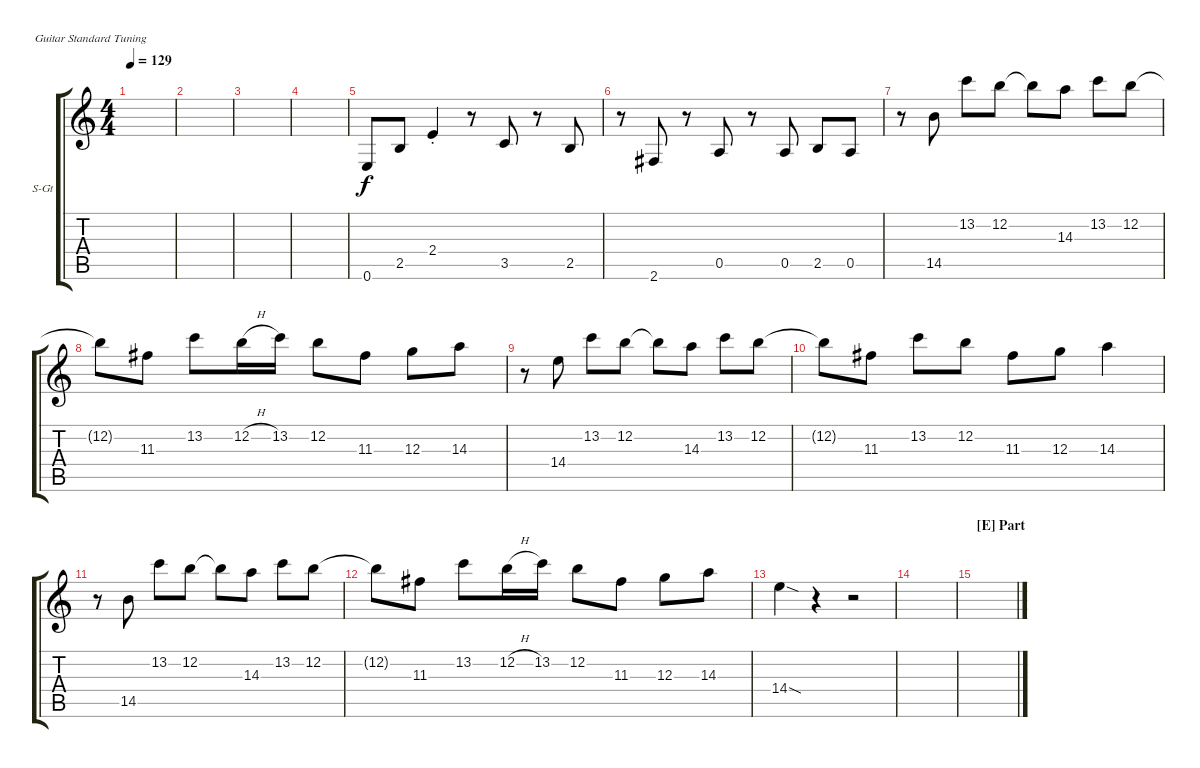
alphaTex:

\defaultSystemsLayout 4
\bracketExtendMode groupsimilarinstruments
\firstSystemTrackNameOrientation horizontal
\otherSystemsTrackNameOrientation horizontal
\track ("Guitar III" "S-Gt") {mute instrument acousticguitarsteel}
\staff {score tabs}
\tuning (E4 B3 G3 D3 A2 E2)
\ts (4 4)
\tempo 129
\clef g2
\ks c
|
|
|
|
0.6.8 2.5.8 2.4{st}.4 r.8 3.5.8 r.8 2.5.8 |
r.8 2.6.8 r.8 0.5.8 r.8 0.5.8 2.5.8 0.5.8 |
r.8 14.5.8 13.2.8 12.2.8 12.2{t}.8 14.3.8 13.2.8 12.2.8 |
12.2{t}.8 11.3.8 13.2.8 12.2{h}.16 13.2.16 12.2.8 11.3.8 12.3.8 14.3.8 |
r.8 14.4.8 13.2.8 12.2.8 12.2{t}.8 14.3.8 13.2.8 12.2.8 |
12.2{t}.8 11.3.8 13.2.8 12.2.8 11.3.8 12.3.8 14.3.4 |
r.8 14.5.8 13.2.8 12.2.8 12.2{t}.8 14.3.8 13.2.8 12.2.8 |
12.2{t}.8 11.3.8 13.2.8 12.2{h}.16 13.2.16 12.2.8 11.3.8 12.3.8 14.3.8 |
14.4{sod}.4 r.4 r.2 |
|
\section ("E" "Part")
